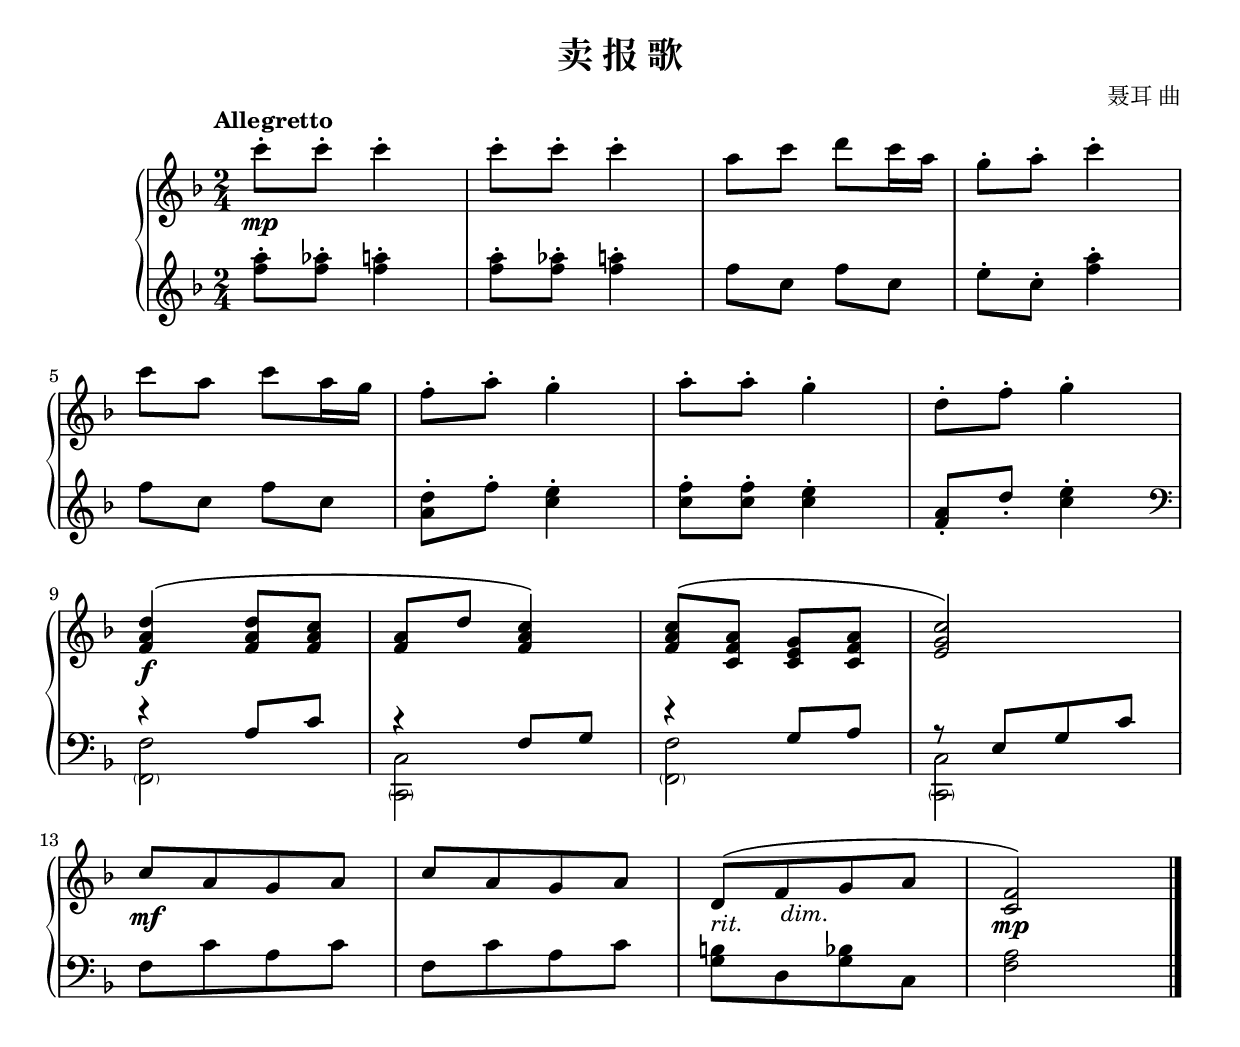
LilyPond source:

\version "2.18.2"
% 《中国音乐学院 社会艺术水平考级全国通用教材 钢琴 （一级~六级） 第二套》 P14

songName = "卖 报 歌"
\version "2.18.2"

%%%%%%%
% 定义一些常用的 markup
% 

atempo = \markup { \italic { "a tempo" } }
% 系统中提供了 \dim 
% 但是会带有 ... ，如果想要去掉，需要设置
%  \override DynamicTextSpanner.style = #'none
% 所以这里定义一个 dimin ，命名来自　http://lsr.di.unimi.it/LSR/Snippet?id=935
dimin = \markup { \italic { " dim." } }

rit = \markup { \italic "rit." }
pocorit = \markup { \italic { "poco rit." } }



\header {
  title = \songName
  composer = "聂耳 曲"
}

keyTime = {
  \key f \major
  \time 2/4
  \numericTimeSignature
}

upper = \relative c'' {
  \clef treble
  \keyTime
  \tempo "Allegretto"
  \override Hairpin.to-barline = ##f
  
  c'8-.\mp c-. c4-. |
  c8-. c-. c4-. |
  a8 c d c16 a |
  g8-. a-. c4-. |\break
  
  c8 a c a16 g |
  f8-. a-. g4-. |
  a8-. a-. g4-. |
  d8-. f-. g4-. |\break
  
  <f, a d>4\f^\( q8 <f a c> |
  <f a>8 d' <f, a c>4\) |
  q8^\( <c f a> <c e g> <c f a> |
  <e g c>2\) |\break
  
  c'8\mf[ a g a] |
  c8[ a g a] |
  d,^\(_\rit[ f_\dimin g a] |
  <c, f>2\)\mp |\bar "|."
}

lower = \relative c {
  \clef treble
  \keyTime
  \override Hairpin.to-barline = ##f
  \dynamicUp
  
  <f'' a>8-. <f aes>-. <f a>4-. |
  <f a>8-. <f aes>-. <f a>4-. |
  f8 c f c |
  e8-. c-. <f a>4-. |\break
  
  f8 c f c |
  <a d>8-. f'-. <c e>4-. |
  <c f>8-. q-. <c e>4-. |
  <f, a>8-. d'-. <c e>4-. |\break
  
  \clef bass 
  << 
    { 
      \voiceOne r4 a,8 c |
      r4 f,8 g |
      r4 g8 a |
      r8 e[ g c] |
    }
    \new Voice { 
      \stemDown <\parenthesize f,, f'>2 |
      <\parenthesize c c'>2 |
      <\parenthesize f f'>2 |
      <\parenthesize c c'>2 |
    }
  >> \break
  
  \stemDown f'8[ c' a c] |
  f,8[ c' a c] |
  <g b>8[ d <g bes> c,] |
  <f a>2 |\bar "|."
}

\score {
  \new PianoStaff <<
    \new Staff = "upper" \upper
    \new Staff = "lower" \lower
  >>
  \layout { }
  \midi { }
}
